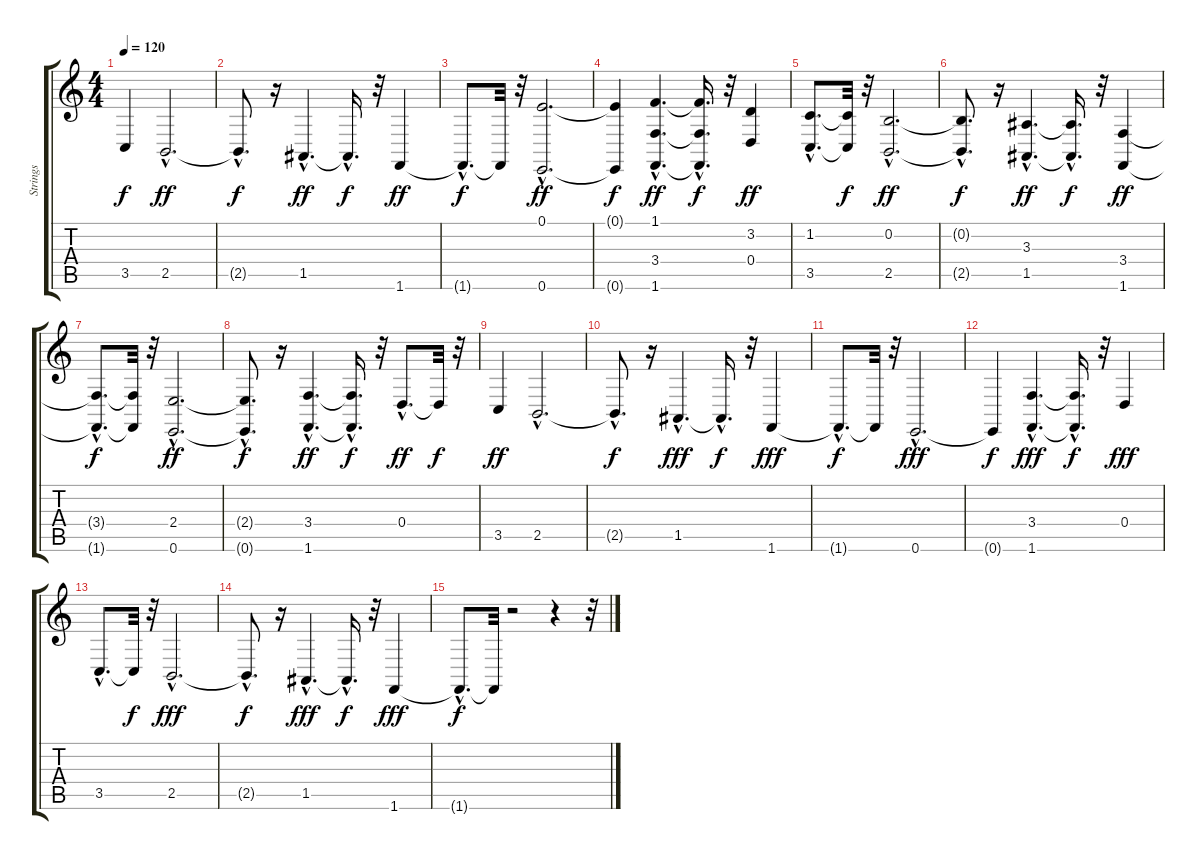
\track ("Strings" "Strings") {instrument stringensemble1}
\staff {score tabs}
\tuning (E4 B3 G3 D3 A2 E2) {hide}
\ts (4 4)
\tempo 120
\clef g2
\ks c
3.5.4{dy f} 2.5{hac}.2{d dy ff} |
2.5{hac t}.8{d dy f} r.16 1.5{hac}.4{d dy ff} 1.5{hac t}.16{d dy f} r.32 1.6.4{dy ff} |
1.6{hac t}.8{d dy f} 1.6{t}.32 r.32 (0.1{hac} 0.6{hac}).2{d dy ff} |
(0.1{t} 0.6{t}).4{dy f} (1.1{hac} 3.4{hac} 1.6{hac}).4{d dy ff} (1.1{hac t} 3.4{hac t} 1.6{hac t}).16{d dy f} r.32 (3.2 0.4).4{dy ff} |
(1.2{hac} 3.5{hac}).8{d} (1.2{t} 3.5{t}).32{dy f} r.32 (0.2{hac} 2.5{hac}).2{d dy ff} |
(0.2{hac t} 2.5{hac t}).8{d dy f} r.16 (3.3{hac} 1.5{hac}).4{d dy ff} (3.3{hac t} 1.5{hac t}).16{d dy f} r.32 (3.4 1.6).4{dy ff} |
(3.4{hac t} 1.6{hac t}).8{d dy f} (3.4{t} 1.6{t}).32 r.32 (2.4{hac} 0.6{hac}).2{d dy ff} |
(2.4{hac t} 0.6{hac t}).8{d dy f} r.16 (3.4{hac} 1.6{hac}).4{d dy ff} (3.4{hac t} 1.6{hac t}).16{d dy f} r.32 0.4{hac}.8{d dy ff} 0.4{t}.32{dy f} r.32 |
3.5.4{dy ff} 2.5{hac}.2{d} |
2.5{hac t}.8{d dy f} r.16 1.5{hac}.4{d dy fff} 1.5{hac t}.16{d dy f} r.32 1.6.4{dy fff} |
1.6{hac t}.8{d dy f} 1.6{t}.32 r.32 0.6{hac}.2{d dy fff} |
0.6{t}.4{dy f} (3.4{hac} 1.6{hac}).4{d dy fff} (3.4{hac t} 1.6{hac t}).16{d dy f} r.32 0.4.4{dy fff} |
3.5{hac}.8{d} 3.5{t}.32{dy f} r.32 2.5{hac}.2{d dy fff} |
2.5{hac t}.8{d dy f} r.16 1.5{hac}.4{d dy fff} 1.5{hac t}.16{d dy f} r.32 1.6.4{dy fff} |
1.6{hac t}.8{d dy f} 1.6{t}.32 r.2 r.4 r.32
